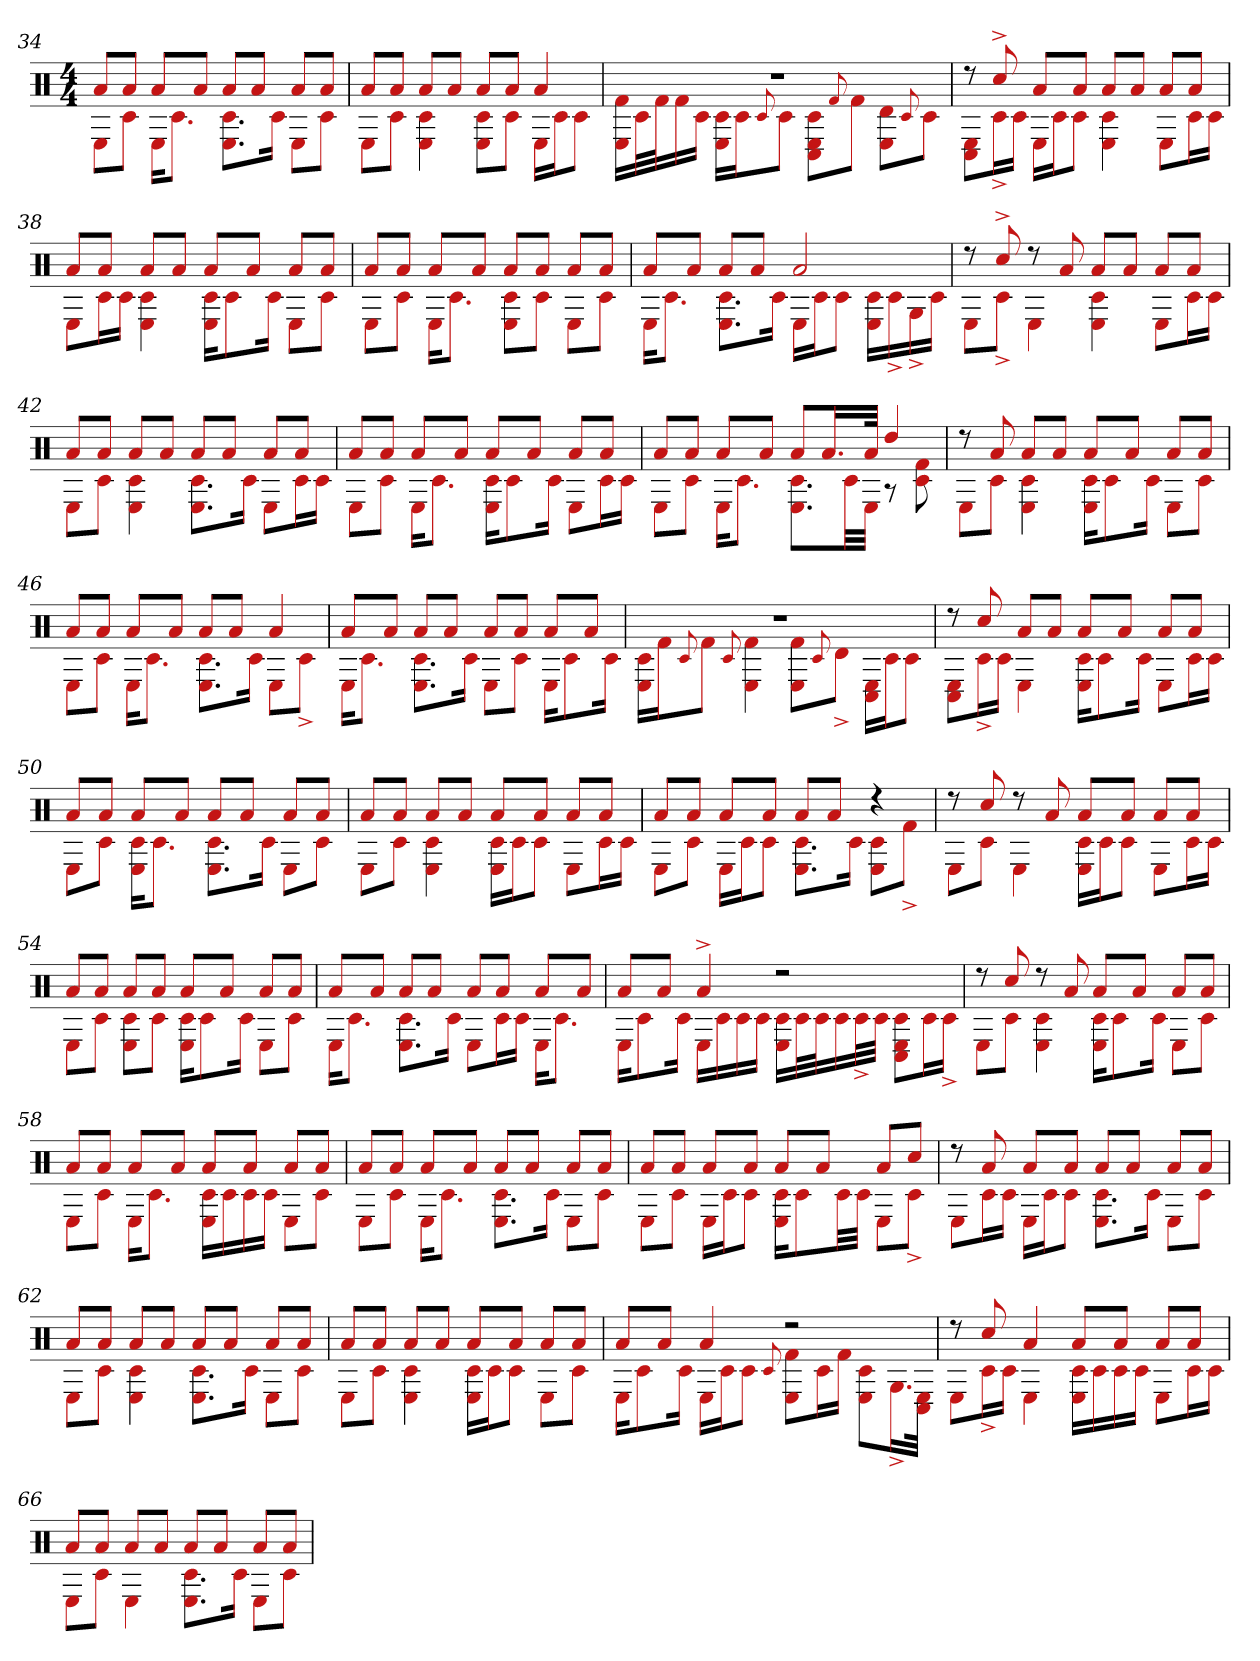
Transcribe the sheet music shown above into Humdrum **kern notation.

**kern
*part1
*staff1
*clefX
*k[]
*M4/4
=34
*^
8aL	8EL
8aJ	8c#J
8aL	16EKL
.	8.c#J
8aJ	.
8aL	8.c# 8.EL
8aJ	.
.	16c#Jk
8aL	8EL
8aJ	8c#J
=35	=35
8aL	8EL
8aJ	8c#J
8aL	4E 4c#
8aJ	.
8aL	8c# 8EL
8aJ	8c#J
4a	16ELL
.	16c#J
.	8c#J
=36	=36
1r	16f# 16ELL
.	32c#L
.	32f#J
.	16f#
.	16c#JJ
.	16E 16c#LL
.	16c#J
.	8qqc#
.	8c#J
.	8C# 8E 8c#L
.	8qqf#
.	8f#J
.	8E 8dL
.	8qqc#
.	8c#J
=37	=37
8r	8C# 8EL
8cc#^	16c#^L
.	16c#JJ
8aL	16ELL
.	16c#J
8aJ	8c#J
8aL	4c# 4E
8aJ	.
8aL	8EL
8aJ	16c#L
.	16c#JJ
=38	=38
8aL	8EL
8aJ	16c#L
.	16c#JJ
8aL	4E 4c#
8aJ	.
8aL	16c# 16EKL
.	8c#
8aJ	.
.	16c#Jk
8aL	8EL
8aJ	8c#J
=39	=39
8aL	8EL
8aJ	8c#J
8aL	16EKL
.	8.c#J
8aJ	.
8aL	8c# 8EL
8aJ	8c#J
8aL	8EL
8aJ	8c#J
=40	=40
8aL	16EKL
.	8.c#J
8aJ	.
8aL	8.c# 8.EL
8aJ	.
.	16c#Jk
2a	16ELL
.	16c#J
.	8c#J
.	16E 16c#LL
.	16c#^
.	16G^
.	16c#JJ
=41	=41
8r	8EL
8cc#^	8c#^J
8r	4E
8a	.
8aL	4c# 4E
8aJ	.
8aL	8EL
8aJ	16c#L
.	16c#JJ
=42	=42
8aL	8EL
8aJ	8c#J
8aL	4E 4c#
8aJ	.
8aL	8.c# 8.EL
8aJ	.
.	16c#Jk
8aL	8EL
8aJ	16c#L
.	16c#JJ
=43	=43
8aL	8EL
8aJ	8c#J
8aL	16EKL
.	8.c#J
8aJ	.
8aL	16c# 16EKL
.	8c#
8aJ	.
.	16c#Jk
8aL	8EL
8aJ	16c#L
.	16c#JJ
=44	=44
8aL	8EL
8aJ	8c#J
8aL	16EKL
.	8.c#J
8aJ	.
8aL	8.c# 8.EL
16.aL	.
.	32c#LL
32aJJk	32EJJJ
4dd	8r
.	8f# 8c#
=45	=45
8r	8EL
8a	8c#J
8aL	4E 4c#
8aJ	.
8aL	16c# 16EKL
.	8c#
8aJ	.
.	16c#Jk
8aL	8EL
8aJ	8c#J
=46	=46
8aL	8EL
8aJ	8c#J
8aL	16EKL
.	8.c#J
8aJ	.
8aL	8.c# 8.EL
8aJ	.
.	16c#Jk
4a	8EL
.	8c#^J
=47	=47
8aL	16EKL
.	8.c#J
8aJ	.
8aL	8.c# 8.EL
8aJ	.
.	16c#Jk
8aL	8EL
8aJ	8c#J
8aL	16EKL
.	8c#
8aJ	.
.	16c#Jk
=48	=48
1r	16c# 16ELL
.	16f#J
.	8qqc#
.	8f#J
.	8qqc#
.	4E 4f#
.	8f# 8EL
.	8qqc#
.	8d^J
.	16C# 16ELL
.	16c#J
.	8c#J
=49	=49
8r	8C# 8EL
8cc#	16c#^L
.	16c#JJ
8aL	4E
8aJ	.
8aL	16c# 16EKL
.	8c#
8aJ	.
.	16c#Jk
8aL	8EL
8aJ	16c#L
.	16c#JJ
=50	=50
8aL	8EL
8aJ	8c#J
8aL	16E 16c#KL
.	8.c#J
8aJ	.
8aL	8.c# 8.EL
8aJ	.
.	16c#Jk
8aL	8EL
8aJ	8c#J
=51	=51
8aL	8EL
8aJ	8c#J
8aL	4E 4c#
8aJ	.
8aL	16c# 16ELL
.	16c#J
8aJ	8c#J
8aL	8EL
8aJ	16c#L
.	16c#JJ
=52	=52
8aL	8EL
8aJ	8c#J
8aL	16ELL
.	16c#J
8aJ	8c#J
8aL	8.c# 8.EL
8aJ	.
.	16c#Jk
4r	8c# 8EL
.	8f#^J
=53	=53
8r	8EL
8cc#	8c#J
8r	4E
8a	.
8aL	16c# 16ELL
.	16c#J
8aJ	8c#J
8aL	8EL
8aJ	16c#L
.	16c#JJ
=54	=54
8aL	8EL
8aJ	8c#J
8aL	8E 8c#L
8aJ	8c#J
8aL	16c# 16EKL
.	8c#
8aJ	.
.	16c#Jk
8aL	8EL
8aJ	8c#J
=55	=55
8aL	16EKL
.	8.c#J
8aJ	.
8aL	8.E 8.c#L
8aJ	.
.	16c#Jk
8aL	8EL
8aJ	16c#L
.	16c#JJ
8aL	16EKL
.	8.c#J
8aJ	.
=56	=56
8aL	16EKL
.	8c#
8aJ	.
.	16c#Jk
4a^	16ELL
.	16c#
.	16c#
.	16c#JJ
2r	16E 16c#LL
.	32c#L
.	32c#J
.	16c#
.	32c#^L
.	32c#JJJ
.	8C# 8c# 8EL
.	16c#L
.	16c#^JJ
=57	=57
8r	8EL
8cc#	8c#J
8r	4c# 4E
8a	.
8aL	16c# 16EKL
.	8c#
8aJ	.
.	16c#Jk
8aL	8EL
8aJ	8c#J
=58	=58
8aL	8EL
8aJ	8c#J
8aL	16EKL
.	8.c#J
8aJ	.
8aL	16c# 16ELL
.	16c#
8aJ	16c#
.	16c#JJ
8aL	8EL
8aJ	8c#J
=59	=59
8aL	8EL
8aJ	8c#J
8aL	16EKL
.	8.c#J
8aJ	.
8aL	8.c# 8.EL
8aJ	.
.	16c#Jk
8aL	8EL
8aJ	8c#J
=60	=60
8aL	8EL
8aJ	8c#J
8aL	16ELL
.	16c#J
8aJ	8c#J
8aL	16E 16c#KL
.	8c#
8aJ	.
.	32c#LL
.	32c#JJJ
8aL	8EL
8cc#J	8c#^J
=61	=61
8r	8EL
8a	16c#L
.	16c#JJ
8aL	16ELL
.	16c#J
8aJ	8c#J
8aL	8.c# 8.EL
8aJ	.
.	16c#Jk
8aL	8EL
8aJ	8c#J
=62	=62
8aL	8EL
8aJ	8c#J
8aL	4E 4c#
8aJ	.
8aL	8.c# 8.EL
8aJ	.
.	16c#Jk
8aL	8EL
8aJ	8c#J
=63	=63
8aL	8EL
8aJ	8c#J
8aL	4E 4c#
8aJ	.
8aL	16c# 16ELL
.	16c#J
8aJ	8c#J
8aL	8EL
8aJ	8c#J
=64	=64
8aL	16EKL
.	8c#
8aJ	.
.	16c#Jk
4a	16ELL
.	16c#J
.	8c#J
.	8qqc#
2r	8E 8f#L
.	16c#L
.	16f#JJ
.	8c# 8EL
.	16.G^L
.	32C# 32EJJk
=65	=65
8r	8EL
8cc#	16c#^L
.	16c#JJ
4a	4E
8aL	16c# 16ELL
.	16c#
8aJ	16c#
.	16c#JJ
8aL	8EL
8aJ	16c#L
.	16c#JJ
=66	=66
8aL	8EL
8aJ	8c#J
8aL	4E
8aJ	.
8aL	8.c# 8.EL
8aJ	.
.	16c#Jk
8aL	8EL
8aJ	8c#J
*v	*v
=
*-
